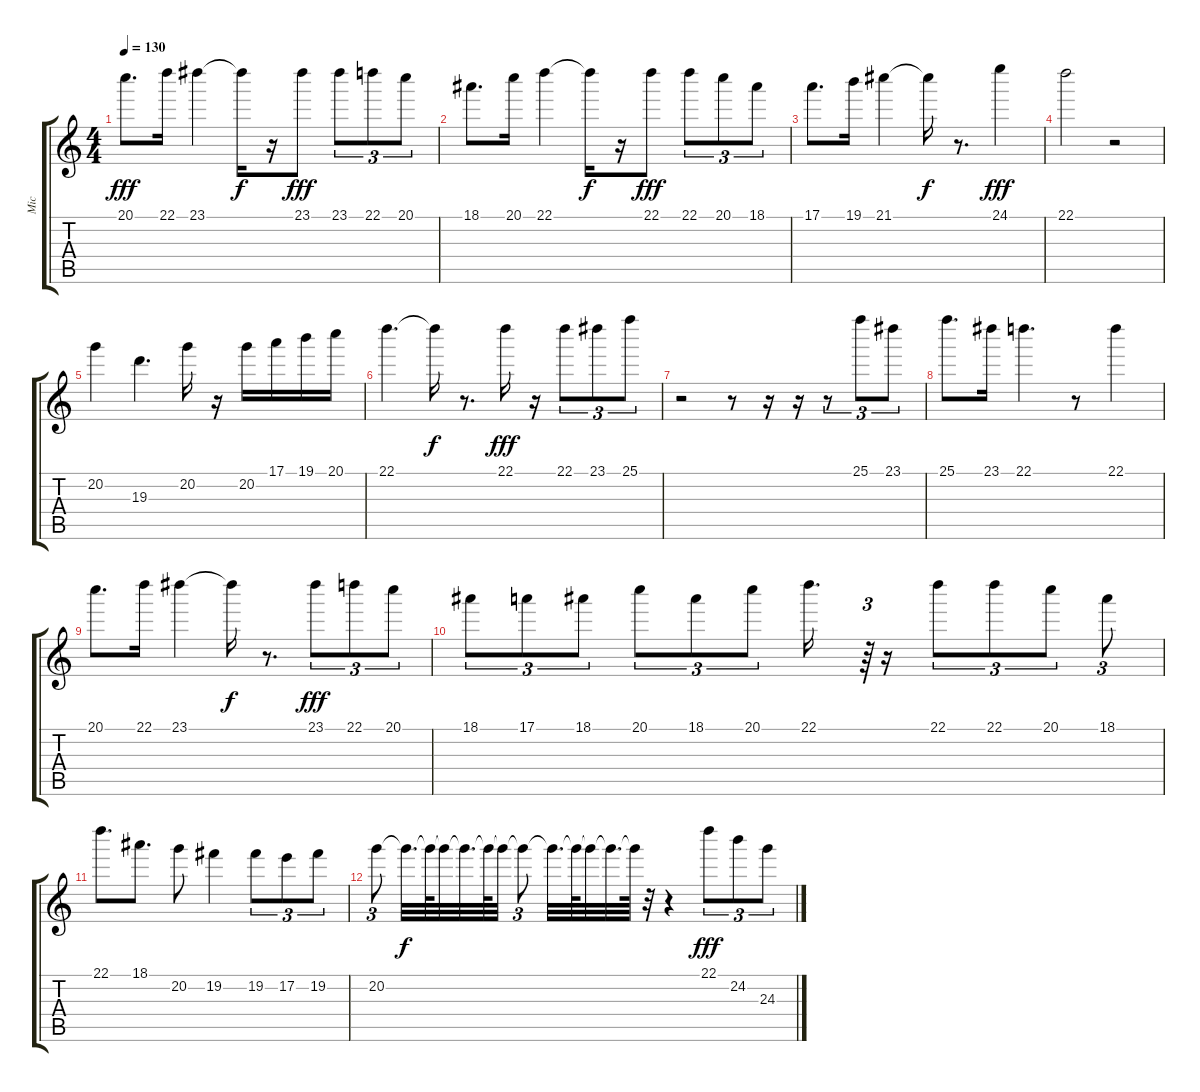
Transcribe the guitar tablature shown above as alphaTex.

\track ("Mic" "Mic") {instrument distortionguitar}
\staff {score tabs}
\tuning (E4 B3 G3 D3 A2 E2) {hide}
\ts (4 4)
\tempo 130
\clef g2
\ks c
20.1.8{d dy fff} 22.1.16 23.1.4 23.1{t}.16{dy f} r.16 23.1.8{dy fff} 23.1.8{tu (3 2)} 22.1.8{tu (3 2)} 20.1.8{tu (3 2)} |
18.1.8{d} 20.1.16 22.1.4 22.1{t}.16{dy f} r.16 22.1.8{dy fff} 22.1.8{tu (3 2)} 20.1.8{tu (3 2)} 18.1.8{tu (3 2)} |
17.1.8{d} 19.1.16 21.1.4 21.1{t}.16{dy f} r.8{d} 24.1.4{dy fff} |
22.1.2 r.2 |
20.2.4 19.3.4{d} 20.2.16 r.16 20.2.16 17.1.16 19.1.16 20.1.16 |
22.1.4{d} 22.1{t}.16{dy f} r.8{d} 22.1.16{dy fff} r.16 22.1.8{tu (3 2)} 23.1.8{tu (3 2)} 25.1.8{tu (3 2)} |
r.2 r.8 r.16 r.16 r.8{tu (3 2)} 25.1.8{tu (3 2)} 23.1.8{tu (3 2)} |
25.1.8{d} 23.1.16 22.1.4{d} r.8 22.1.4 |
20.1.8{d} 22.1.16 23.1.4 23.1{t}.16{dy f} r.8{d} 23.1.8{tu (3 2) dy fff} 22.1.8{tu (3 2)} 20.1.8{tu (3 2)} |
18.1.8{tu (3 2)} 17.1.8{tu (3 2)} 18.1.8{tu (3 2)} 20.1.8{tu (3 2)} 18.1.8{tu (3 2)} 20.1.8{tu (3 2)} 22.1.16{d} r.64{tu (3 2)} r.16 22.1.8{tu (3 2)} 22.1.8{tu (3 2)} 20.1.8{tu (3 2)} 18.1.8{tu (3 2)} |
22.1.8{d} 18.1.8{d} 20.2.8 19.2.4 19.2.8{tu (3 2)} 17.2.8{tu (3 2)} 19.2.8{tu (3 2)} |
20.2.8{tu (3 2)} 20.2{t}.32{d dy f} 20.2{t}.64 20.2{t}.32 20.2{t}.32{d} 20.2{t}.64 20.2{t}.32 20.2{t}.8{tu (3 2)} 20.2{t}.32{d} 20.2{t}.64 20.2{t}.32 20.2{t}.32{d} 20.2{t}.64 r.32 r.4 22.1.8{tu (3 2) dy fff} 24.2.8{tu (3 2)} 24.3.8{tu (3 2)}
